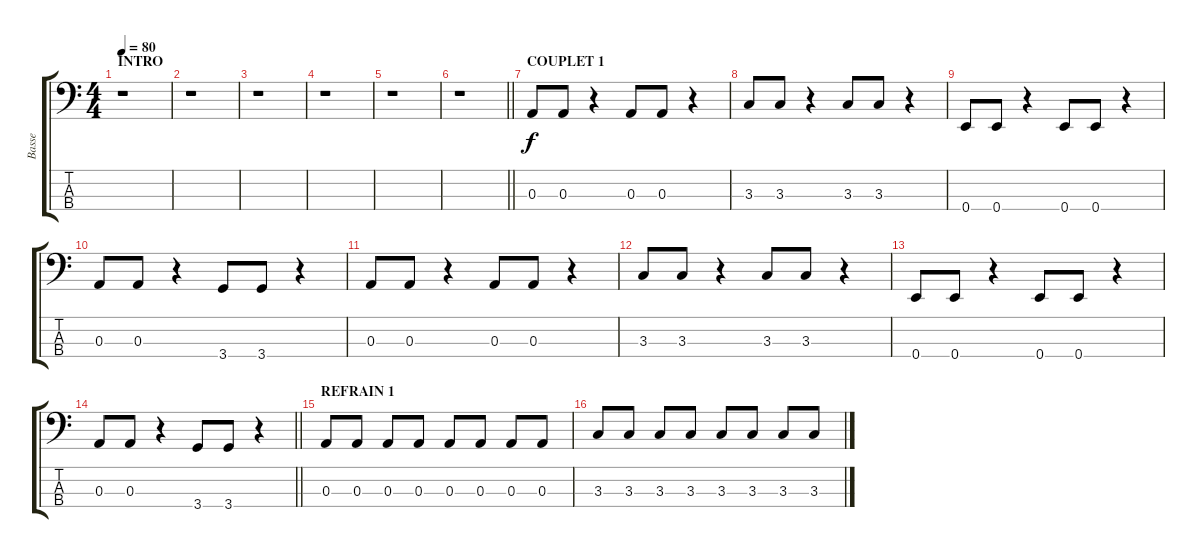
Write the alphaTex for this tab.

\track ("Basse" "Basse") {instrument electricbassfinger}
\staff {score tabs}
\tuning (G2 D2 A1 E1) {hide}
\ts (4 4)
\section ("" "INTRO")
\tempo 80
\clef f4
\ks c
r.1{dy f instrument electricbassfinger} |
r.1 |
r.1 |
r.1 |
r.1 |
\barLineRight lightlight
r.1 |
\section ("" "COUPLET 1")
0.3.8 0.3.8 r.4 0.3.8 0.3.8 r.4 |
3.3.8 3.3.8 r.4 3.3.8 3.3.8 r.4 |
0.4.8 0.4.8 r.4 0.4.8 0.4.8 r.4 |
0.3.8 0.3.8 r.4 3.4.8 3.4.8 r.4 |
0.3.8 0.3.8 r.4 0.3.8 0.3.8 r.4 |
3.3.8 3.3.8 r.4 3.3.8 3.3.8 r.4 |
0.4.8 0.4.8 r.4 0.4.8 0.4.8 r.4 |
\barLineRight lightlight
0.3.8 0.3.8 r.4 3.4.8 3.4.8 r.4 |
\section ("" "REFRAIN 1")
0.3.8 0.3.8 0.3.8 0.3.8 0.3.8 0.3.8 0.3.8 0.3.8 |
3.3.8 3.3.8 3.3.8 3.3.8 3.3.8 3.3.8 3.3.8 3.3.8
